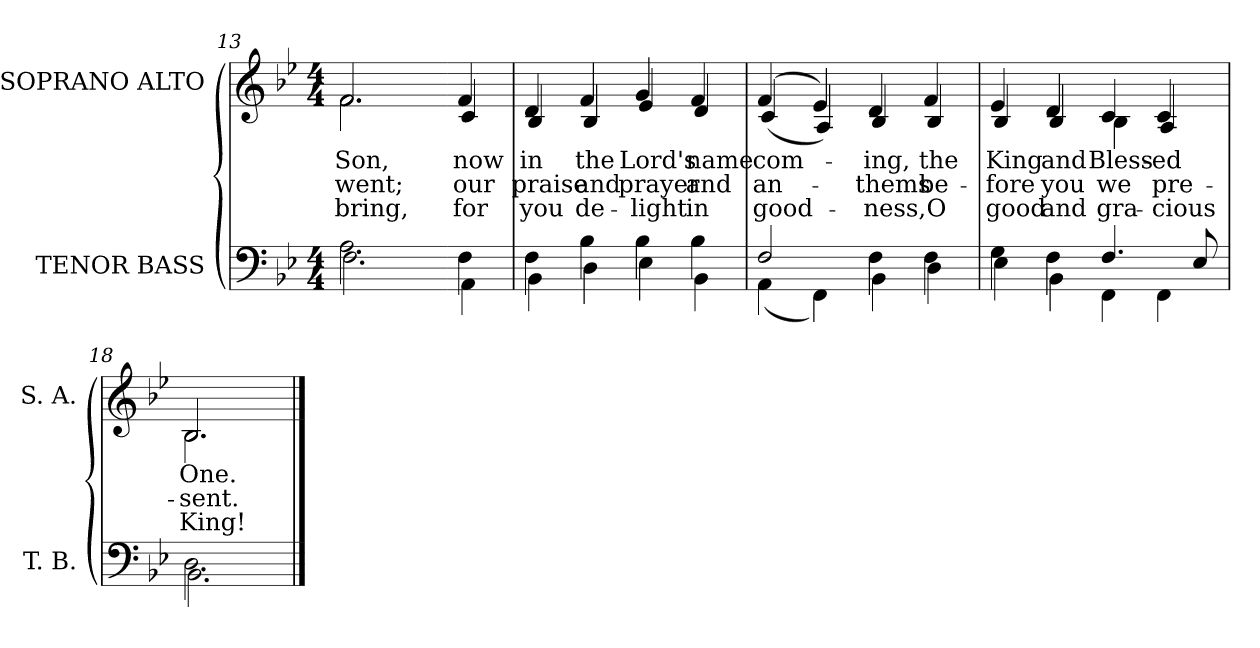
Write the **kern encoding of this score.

**kern	**kern	**text	**text	**text
*part2	*part1	*part1	*part1	*part1
*staff2	*staff1	*staff1	*staff1	*staff1
*I"TENOR BASS	*I"SOPRANO ALTO	*	*	*
*I'T. B.	*I'S. A.	*	*	*
*clefF4	*clefG2	*	*	*
*k[b-e-]	*k[b-e-]	*	*	*
*B-:	*B-:	*	*	*
*M4/4	*M4/4	*	*	*
=13	=13	=13	=13	=13
*^	*	*	*	*
!	!	!	!LO:LY:b:color=#000000	!LO:LY:b:color=#000000	!LO:LY:b:color=#000000
*	*	*^	*	*	*
2.Ai\	2.Fi\	2.fi/	2.fi\	Son,	went;	bring,
!!LO:LB:g=z	!!
=14-	=14-	=14-	=14-	=14-	=14-	=14-
!	!	!	!	!LO:LY:b:color=#000000	!LO:LY:b:color=#000000	!LO:LY:b:color=#000000
4Fi\	4AAi\	4fi/	4ci/	now	our	for
=15	=15	=15	=15	=15	=15	=15
!	!	!	!	!LO:LY:b:color=#000000	!LO:LY:b:color=#000000	!LO:LY:b:color=#000000
4Fi\	4BB-i\	4di/	4B-i/	in	praise	you
!	!	!	!	!LO:LY:b:color=#000000	!LO:LY:b:color=#000000	!LO:LY:b:color=#000000
4B-i\	4Di\	4fi/	4B-i/	the	and	de-
!	!	!	!	!LO:LY:b:color=#000000	!LO:LY:b:color=#000000	!LO:LY:b:color=#000000
4B-i\	4E-i\	4gi/	4e-i/	Lord's	prayer	-light
!	!	!	!	!LO:LY:b:color=#000000	!LO:LY:b:color=#000000	!LO:LY:b:color=#000000
4B-i\	4BB-i\	4fi/	4di/	name	and	in
=16	=16	=16	=16	=16	=16	=16
!	!	!	!	!LO:LY:b:color=#000000	!LO:LY:b:color=#000000	!LO:LY:b:color=#000000
2Fi/	(4AAi\	(4fi/	(4ci/	com-	an-	good-
.	4FFi\)	4e-i/)	4Ai/)	.	.	.
!	!	!	!	!LO:LY:b:color=#000000	!LO:LY:b:color=#000000	!LO:LY:b:color=#000000
4Fi\	4BB-i\	4di/	4B-i/	-ing,	-thems	-ness,
!	!	!	!	!LO:LY:b:color=#000000	!LO:LY:b:color=#000000	!LO:LY:b:color=#000000
4Fi\	4Di\	4fi/	4B-i/	the	be-	O
=17	=17	=17	=17	=17	=17	=17
!	!	!	!	!LO:LY:b:color=#000000	!LO:LY:b:color=#000000	!LO:LY:b:color=#000000
4Gi\	4E-i\	4e-i/	4B-i/	King	-fore	good
!	!	!	!	!LO:LY:b:color=#000000	!LO:LY:b:color=#000000	!LO:LY:b:color=#000000
4Fi\	4BB-i\	4di/	4B-i/	and	you	and
!	!	!	!	!LO:LY:b:color=#000000	!LO:LY:b:color=#000000	!LO:LY:b:color=#000000
4.Fi/	4FFi\	4ci/	4B-i\	Bless-	we	gra-
!	!	!	!	!LO:LY:b:color=#000000	!LO:LY:b:color=#000000	!LO:LY:b:color=#000000
.	4FFi\	4ci/	4Ai/	-ed	pre-	-cious
8E-i/	.	.	.	.	.	.
=18	=18	=18	=18	=18	=18	=18
!	!	!	!	!LO:LY:b:color=#000000	!LO:LY:b:color=#000000	!LO:LY:b:color=#000000
2.Di\	2.BB-i\	2.B-i/	2.B-i\	One.	-sent.	King!
*v	*v	*	*	*	*	*
*	*v	*v	*	*	*
==	==	==	==	==
*-	*-	*-	*-	*-
